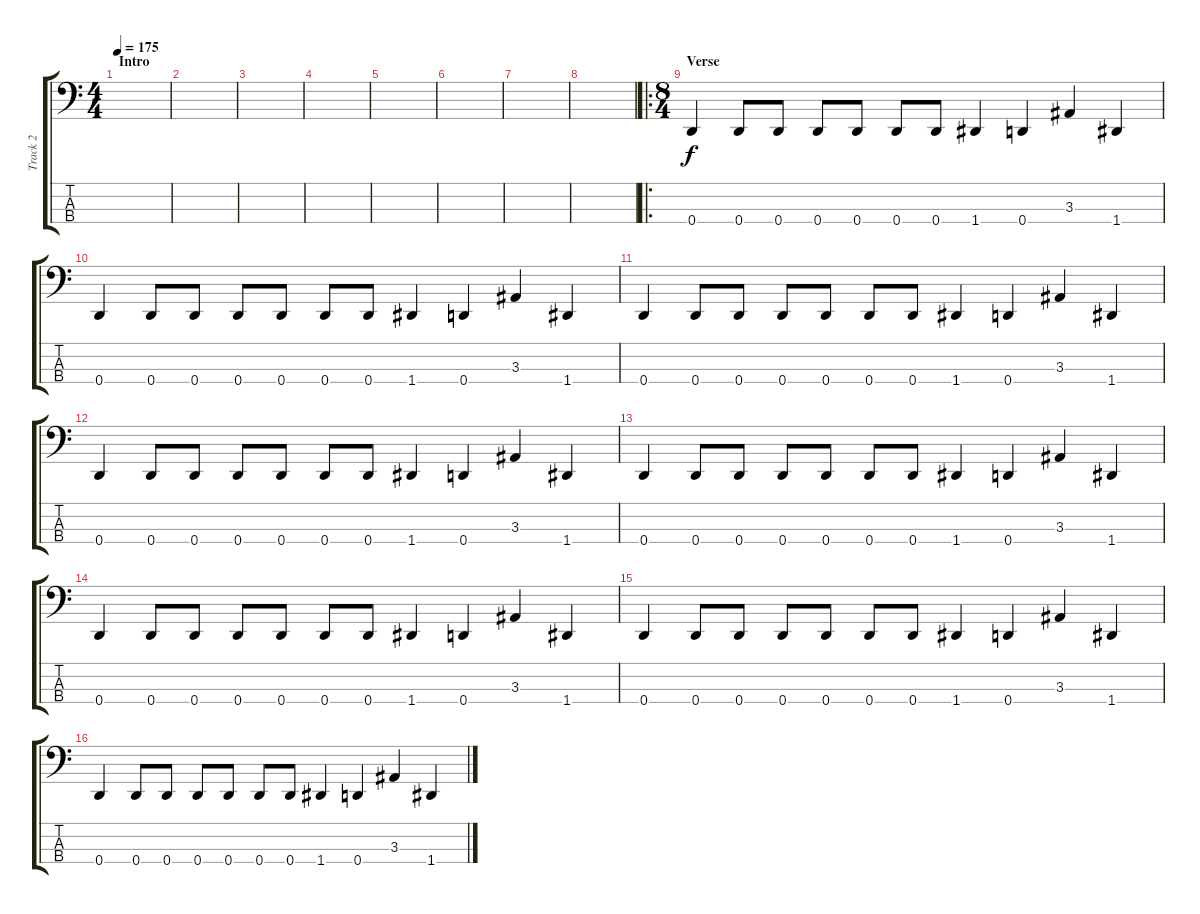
\track ("Track 2" "Track 2") {instrument electricbassfinger}
\staff {score tabs}
\tuning (F2 C2 G1 D1) {hide}
\ts (4 4)
\section ("" "Intro")
\tempo 175
\clef f4
\ks c
|
|
|
|
|
|
|
|
\ro
\ts (8 4)
\section ("" "Verse")
0.4.4 0.4.8 0.4.8 0.4.8 0.4.8 0.4.8 0.4.8 1.4.4 0.4.4 3.3.4 1.4.4 |
0.4.4 0.4.8 0.4.8 0.4.8 0.4.8 0.4.8 0.4.8 1.4.4 0.4.4 3.3.4 1.4.4 |
0.4.4 0.4.8 0.4.8 0.4.8 0.4.8 0.4.8 0.4.8 1.4.4 0.4.4 3.3.4 1.4.4 |
0.4.4 0.4.8 0.4.8 0.4.8 0.4.8 0.4.8 0.4.8 1.4.4 0.4.4 3.3.4 1.4.4 |
0.4.4 0.4.8 0.4.8 0.4.8 0.4.8 0.4.8 0.4.8 1.4.4 0.4.4 3.3.4 1.4.4 |
0.4.4 0.4.8 0.4.8 0.4.8 0.4.8 0.4.8 0.4.8 1.4.4 0.4.4 3.3.4 1.4.4 |
0.4.4 0.4.8 0.4.8 0.4.8 0.4.8 0.4.8 0.4.8 1.4.4 0.4.4 3.3.4 1.4.4 |
0.4.4 0.4.8 0.4.8 0.4.8 0.4.8 0.4.8 0.4.8 1.4.4 0.4.4 3.3.4 1.4.4
